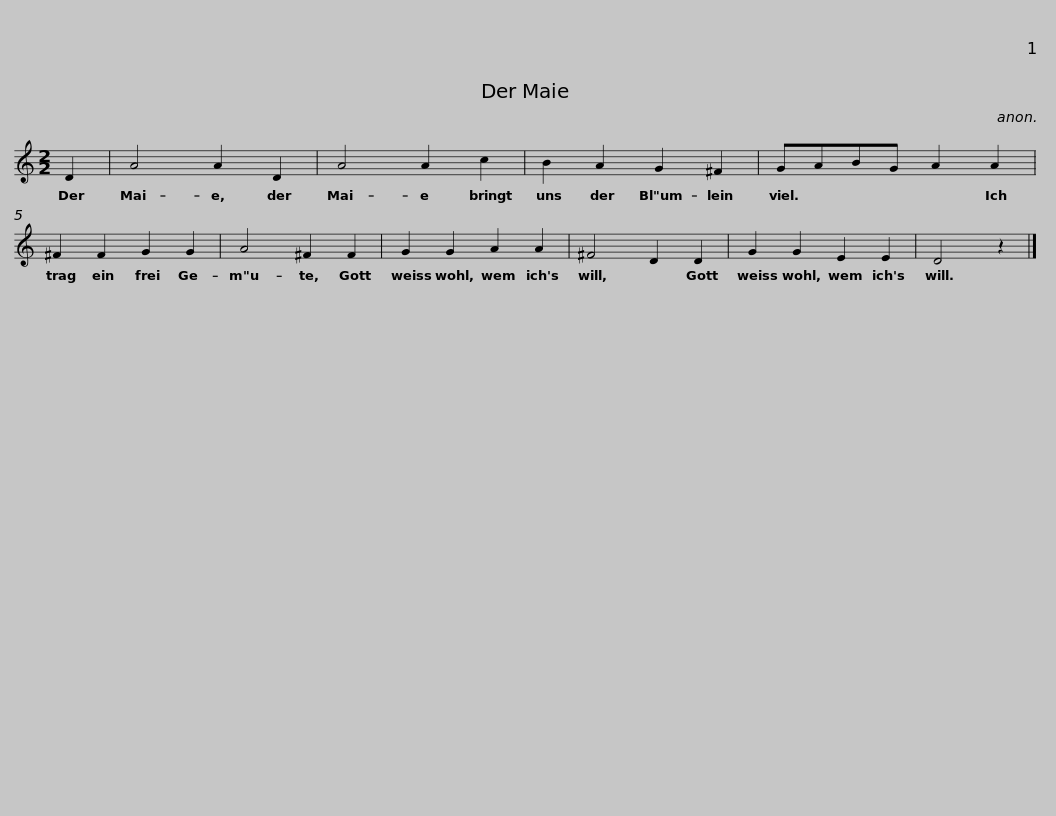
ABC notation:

X:1
L:1/8
M:2/2
I:linebreak $
K:C
V:1 treble
V:1
 D2 | A4 A2 D2 | A4 A2 c2 | B2 A2 G2 ^F2 | GABG A2 A2 | %5
 ^F2 F2 G2 G2 | A4 ^F2 F2 |$ G2 G2 A2 A2 | ^F4 D2 D2 | G2 G2 E2 E2 | %10
 D4 z2 |] %11
